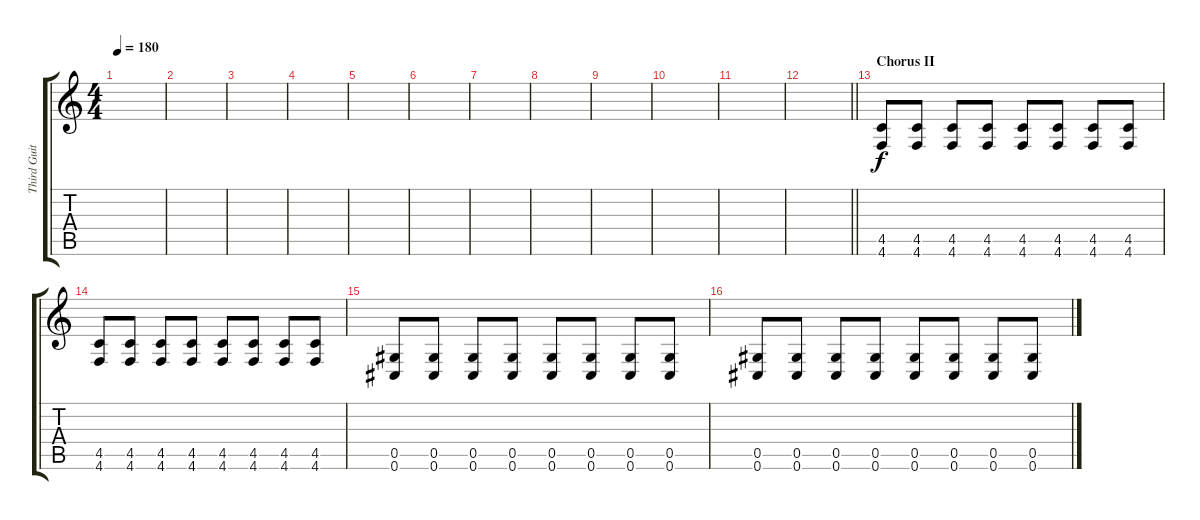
\track ("Third Guitar" "Third Guit") {instrument distortionguitar}
\staff {score tabs}
\tuning (Eb4 Bb3 Gb3 Db3 Ab2 Db2) {hide}
\ts (4 4)
\tempo 180
\clef g2
\ks c
|
|
|
|
|
|
|
|
|
|
|
\barLineRight lightlight
|
\section ("" "Chorus II")
(4.5 4.6).8 (4.5 4.6).8 (4.5 4.6).8 (4.5 4.6).8 (4.5 4.6).8 (4.5 4.6).8 (4.5 4.6).8 (4.5 4.6).8 |
(4.5 4.6).8 (4.5 4.6).8 (4.5 4.6).8 (4.5 4.6).8 (4.5 4.6).8 (4.5 4.6).8 (4.5 4.6).8 (4.5 4.6).8 |
(0.5 0.6).8 (0.5 0.6).8 (0.5 0.6).8 (0.5 0.6).8 (0.5 0.6).8 (0.5 0.6).8 (0.5 0.6).8 (0.5 0.6).8 |
(0.5 0.6).8 (0.5 0.6).8 (0.5 0.6).8 (0.5 0.6).8 (0.5 0.6).8 (0.5 0.6).8 (0.5 0.6).8 (0.5 0.6).8
